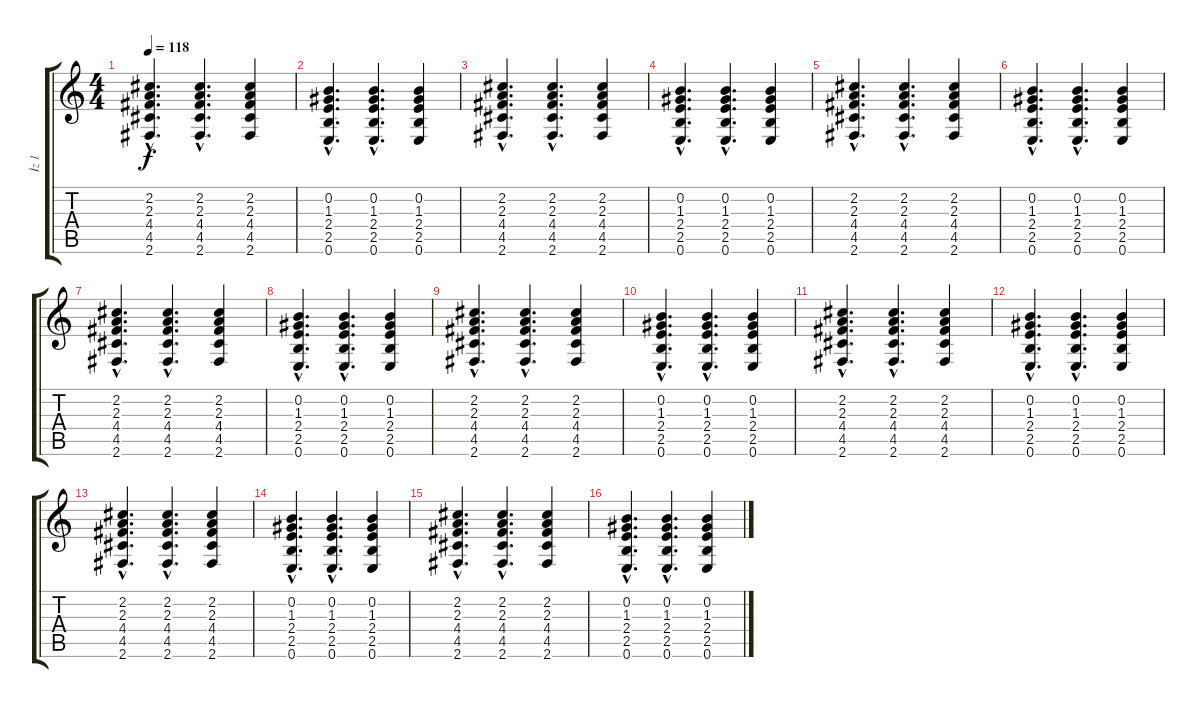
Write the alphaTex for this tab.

\track ("İz 1" "İz 1") {instrument distortionguitar}
\staff {score tabs}
\tuning (E4 B3 G3 D3 A2 E2) {hide}
\ts (4 4)
\tempo 118
\clef g2
\ks c
(2.2{hac} 2.3{hac} 4.4{hac} 4.5{hac} 2.6{hac}).4{d dy f volume 10} (2.2{hac} 2.3{hac} 4.4{hac} 4.5{hac} 2.6{hac}).4{d} (2.2 2.3 4.4 4.5 2.6).4 |
(0.2{hac} 1.3{hac} 2.4{hac} 2.5{hac} 0.6{hac}).4{d} (0.2{hac} 1.3{hac} 2.4{hac} 2.5{hac} 0.6{hac}).4{d} (0.2 1.3 2.4 2.5 0.6).4 |
(2.2{hac} 2.3{hac} 4.4{hac} 4.5{hac} 2.6{hac}).4{d} (2.2{hac} 2.3{hac} 4.4{hac} 4.5{hac} 2.6{hac}).4{d} (2.2 2.3 4.4 4.5 2.6).4 |
(0.2{hac} 1.3{hac} 2.4{hac} 2.5{hac} 0.6{hac}).4{d} (0.2{hac} 1.3{hac} 2.4{hac} 2.5{hac} 0.6{hac}).4{d} (0.2 1.3 2.4 2.5 0.6).4 |
(2.2{hac} 2.3{hac} 4.4{hac} 4.5{hac} 2.6{hac}).4{d} (2.2{hac} 2.3{hac} 4.4{hac} 4.5{hac} 2.6{hac}).4{d} (2.2 2.3 4.4 4.5 2.6).4 |
(0.2{hac} 1.3{hac} 2.4{hac} 2.5{hac} 0.6{hac}).4{d} (0.2{hac} 1.3{hac} 2.4{hac} 2.5{hac} 0.6{hac}).4{d} (0.2 1.3 2.4 2.5 0.6).4 |
(2.2{hac} 2.3{hac} 4.4{hac} 4.5{hac} 2.6{hac}).4{d} (2.2{hac} 2.3{hac} 4.4{hac} 4.5{hac} 2.6{hac}).4{d} (2.2 2.3 4.4 4.5 2.6).4 |
(0.2{hac} 1.3{hac} 2.4{hac} 2.5{hac} 0.6{hac}).4{d} (0.2{hac} 1.3{hac} 2.4{hac} 2.5{hac} 0.6{hac}).4{d} (0.2 1.3 2.4 2.5 0.6).4 |
(2.2{hac} 2.3{hac} 4.4{hac} 4.5{hac} 2.6{hac}).4{d} (2.2{hac} 2.3{hac} 4.4{hac} 4.5{hac} 2.6{hac}).4{d} (2.2 2.3 4.4 4.5 2.6).4 |
(0.2{hac} 1.3{hac} 2.4{hac} 2.5{hac} 0.6{hac}).4{d} (0.2{hac} 1.3{hac} 2.4{hac} 2.5{hac} 0.6{hac}).4{d} (0.2 1.3 2.4 2.5 0.6).4 |
(2.2{hac} 2.3{hac} 4.4{hac} 4.5{hac} 2.6{hac}).4{d volume 6} (2.2{hac} 2.3{hac} 4.4{hac} 4.5{hac} 2.6{hac}).4{d} (2.2 2.3 4.4 4.5 2.6).4 |
(0.2{hac} 1.3{hac} 2.4{hac} 2.5{hac} 0.6{hac}).4{d} (0.2{hac} 1.3{hac} 2.4{hac} 2.5{hac} 0.6{hac}).4{d} (0.2 1.3 2.4 2.5 0.6).4 |
(2.2{hac} 2.3{hac} 4.4{hac} 4.5{hac} 2.6{hac}).4{d} (2.2{hac} 2.3{hac} 4.4{hac} 4.5{hac} 2.6{hac}).4{d} (2.2 2.3 4.4 4.5 2.6).4 |
(0.2{hac} 1.3{hac} 2.4{hac} 2.5{hac} 0.6{hac}).4{d} (0.2{hac} 1.3{hac} 2.4{hac} 2.5{hac} 0.6{hac}).4{d} (0.2 1.3 2.4 2.5 0.6).4 |
(2.2{hac} 2.3{hac} 4.4{hac} 4.5{hac} 2.6{hac}).4{d volume 3} (2.2{hac} 2.3{hac} 4.4{hac} 4.5{hac} 2.6{hac}).4{d} (2.2 2.3 4.4 4.5 2.6).4 |
(0.2{hac} 1.3{hac} 2.4{hac} 2.5{hac} 0.6{hac}).4{d} (0.2{hac} 1.3{hac} 2.4{hac} 2.5{hac} 0.6{hac}).4{d} (0.2 1.3 2.4 2.5 0.6).4
